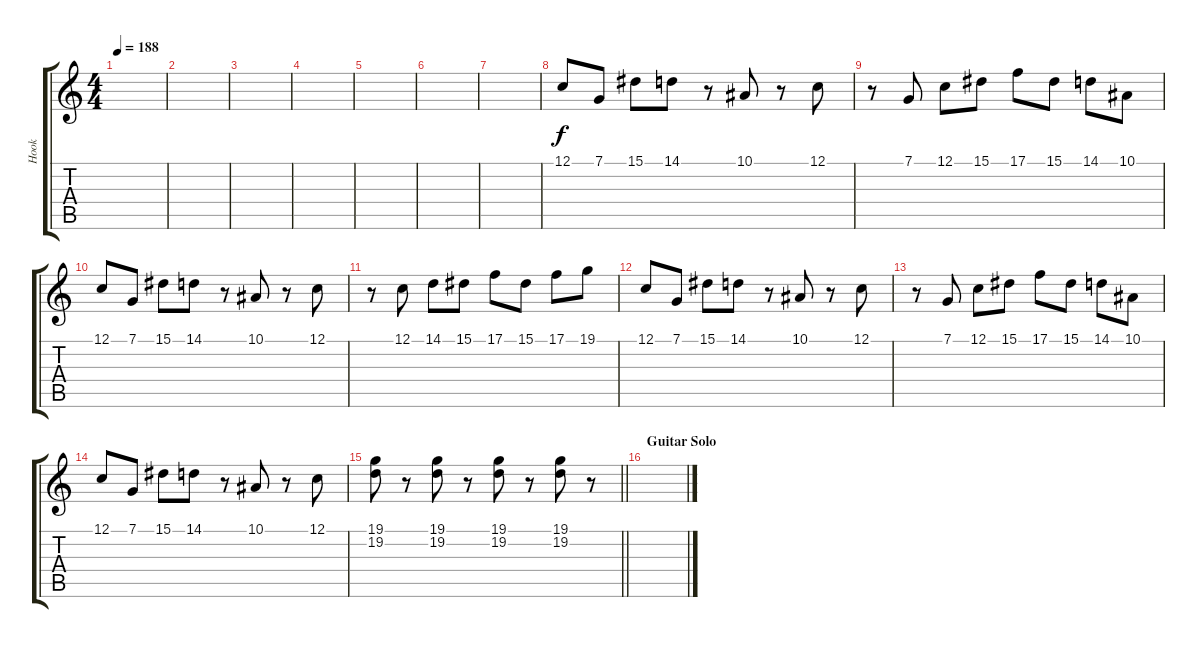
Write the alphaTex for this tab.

\track ("Hook" "Hook") {instrument lead1square}
\staff {score tabs}
\tuning (C4 G3 Eb3 Bb2 F2 C2) {hide}
\ts (4 4)
\tempo 188
\clef g2
\ks c
|
|
|
|
|
|
|
12.1.8 7.1.8 15.1.8 14.1.8 r.8 10.1.8 r.8 12.1.8 |
r.8 7.1.8 12.1.8 15.1.8 17.1.8 15.1.8 14.1.8 10.1.8 |
12.1.8 7.1.8 15.1.8 14.1.8 r.8 10.1.8 r.8 12.1.8 |
r.8 12.1.8 14.1.8 15.1.8 17.1.8 15.1.8 17.1.8 19.1.8 |
12.1.8 7.1.8 15.1.8 14.1.8 r.8 10.1.8 r.8 12.1.8 |
r.8 7.1.8 12.1.8 15.1.8 17.1.8 15.1.8 14.1.8 10.1.8 |
12.1.8 7.1.8 15.1.8 14.1.8 r.8 10.1.8 r.8 12.1.8 |
\barLineRight lightlight
(19.1 19.2).8 r.8 (19.1 19.2).8 r.8 (19.1 19.2).8 r.8 (19.1 19.2).8 r.8 |
\section ("" "Guitar Solo")
